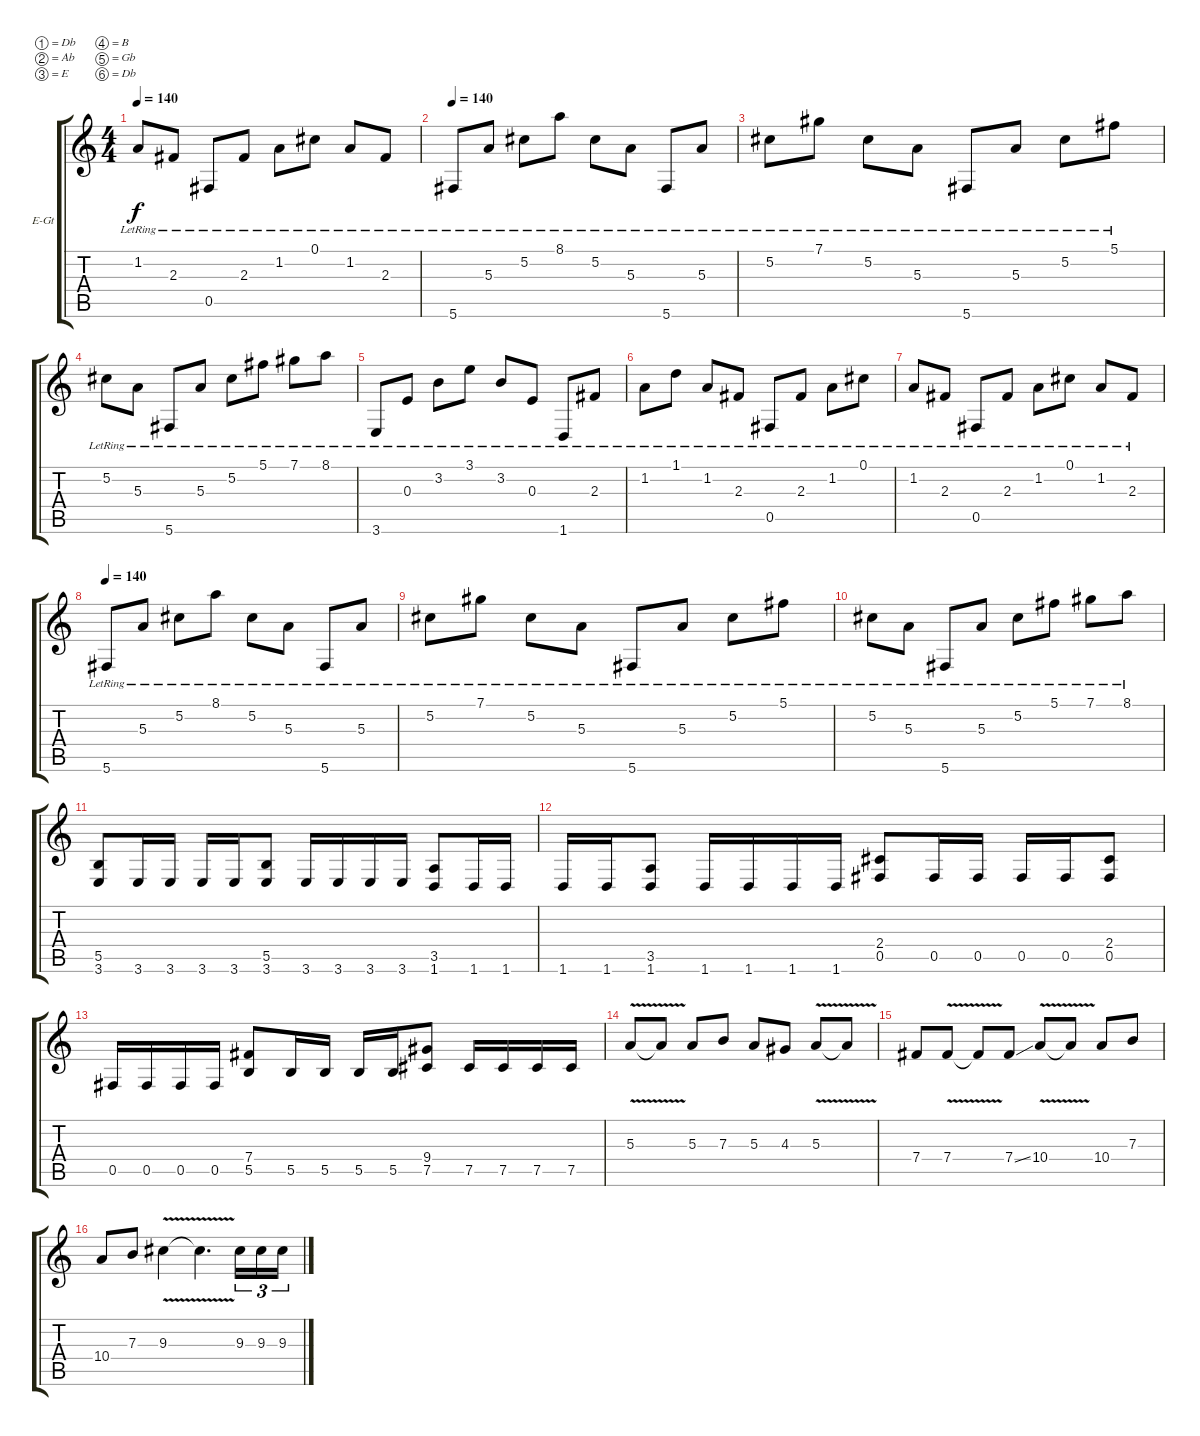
\bracketExtendMode groupsimilarinstruments
\firstSystemTrackNameOrientation horizontal
\otherSystemsTrackNameOrientation horizontal
\track ("Electric Guitar 1" "E-Gt") {instrument distortionguitar}
\staff {score tabs}
\tuning (Db4 Ab3 E3 B2 Gb2 Db2)
\ts (4 4)
\tempo 140
\clef g2
\ks c
1.2{lr}.8{dy f} 2.3{lr}.8 0.5{lr}.8 2.3{lr}.8 1.2{lr}.8 0.1{lr}.8 1.2{lr}.8 2.3{lr}.8 |
\tempo 140
5.6{lr}.8 5.3{lr}.8 5.2{lr}.8 8.1{lr}.8 5.2{lr}.8 5.3{lr}.8 5.6{lr}.8 5.3{lr}.8 |
5.2{lr}.8 7.1{lr}.8 5.2{lr}.8 5.3{lr}.8 5.6{lr}.8 5.3{lr}.8 5.2{lr}.8 5.1{lr}.8 |
5.2{lr}.8 5.3{lr}.8 5.6{lr}.8 5.3{lr}.8 5.2{lr}.8 5.1{lr}.8 7.1{lr}.8 8.1{lr}.8 |
3.6{lr}.8 0.3{lr}.8 3.2{lr}.8 3.1{lr}.8 3.2{lr}.8 0.3{lr}.8 1.6{lr}.8 2.3{lr}.8 |
1.2{lr}.8 1.1{lr}.8 1.2{lr}.8 2.3{lr}.8 0.5{lr}.8 2.3{lr}.8 1.2{lr}.8 0.1{lr}.8 |
1.2{lr}.8 2.3{lr}.8 0.5{lr}.8 2.3{lr}.8 1.2{lr}.8 0.1{lr}.8 1.2{lr}.8 2.3{lr}.8 |
\tempo 140
5.6{lr}.8 5.3{lr}.8 5.2{lr}.8 8.1{lr}.8 5.2{lr}.8 5.3{lr}.8 5.6{lr}.8 5.3{lr}.8 |
5.2{lr}.8 7.1{lr}.8 5.2{lr}.8 5.3{lr}.8 5.6{lr}.8 5.3{lr}.8 5.2{lr}.8 5.1{lr}.8 |
5.2{lr}.8 5.3{lr}.8 5.6{lr}.8 5.3{lr}.8 5.2{lr}.8 5.1{lr}.8 7.1{lr}.8 8.1{lr}.8 |
(5.5 3.6).8 3.6.16 3.6.16 3.6.16 3.6.16 (5.5 3.6).8 3.6.16 3.6.16 3.6.16 3.6.16 (3.5 1.6).8 1.6.16 1.6.16 |
1.6.16 1.6.16 (3.5 1.6).8 1.6.16 1.6.16 1.6.16 1.6.16 (2.4 0.5).8 0.5.16 0.5.16 0.5.16 0.5.16 (2.4 0.5).8 |
0.5.16 0.5.16 0.5.16 0.5.16 (7.4 5.5).8 5.5.16 5.5.16 5.5.16 5.5.16 (9.4 7.5).8 7.5.16 7.5.16 7.5.16 7.5.16 |
5.3{v}.8 5.3{v t}.8 5.3.8 7.3.8 5.3.8 4.3.8 5.3{v}.8 5.3{v t}.8 |
7.4.8 7.4{v}.8 7.4{v t}.8 7.4{ss}.8 10.4{v}.8 10.4{v t}.8 10.4.8 7.3.8 |
10.4.8 7.3.8 9.3{v}.4 9.3{v t}.4{d} 9.3.16{tu (3 2)} 9.3.16{tu (3 2)} 9.3.16{tu (3 2)}
